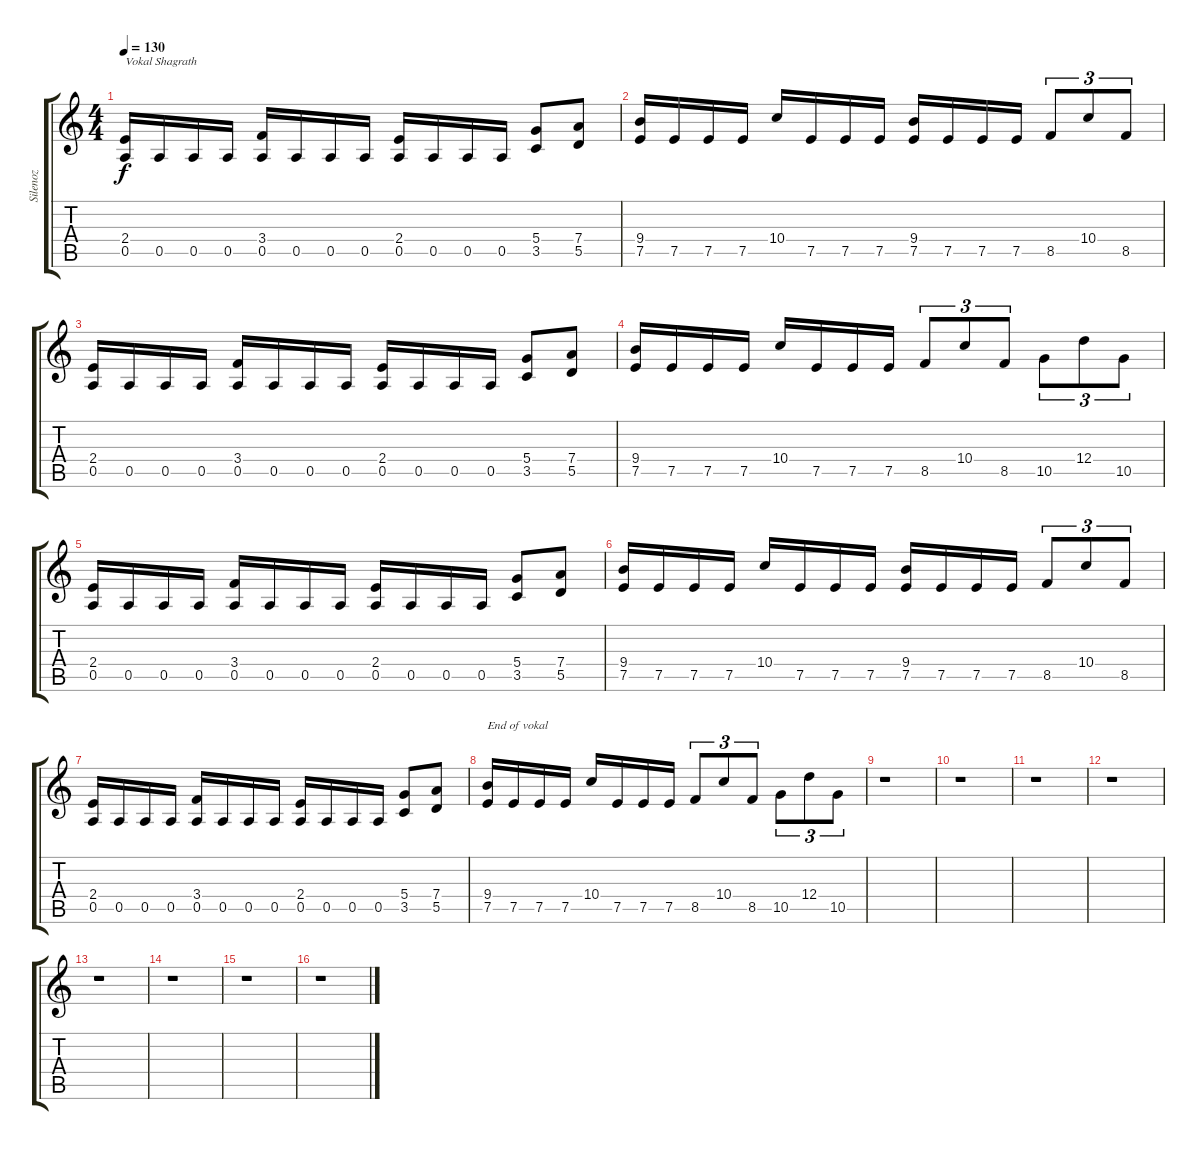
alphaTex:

\track ("Silenoz" "Silenoz") {instrument overdrivenguitar}
\staff {score tabs}
\tuning (E4 B3 G3 D3 A2 E2) {hide}
\ts (4 4)
\tempo 130
\clef g2
\ks c
(2.4 0.5).16{txt "Vokal Shagrath" dy f} 0.5.16 0.5.16 0.5.16 (3.4 0.5).16 0.5.16 0.5.16 0.5.16 (2.4 0.5).16 0.5.16 0.5.16 0.5.16 (5.4 3.5).8 (7.4 5.5).8 |
(9.4 7.5).16 7.5.16 7.5.16 7.5.16 10.4.16 7.5.16 7.5.16 7.5.16 (9.4 7.5).16 7.5.16 7.5.16 7.5.16 8.5.8{tu (3 2)} 10.4.8{tu (3 2)} 8.5.8{tu (3 2)} |
(2.4 0.5).16 0.5.16 0.5.16 0.5.16 (3.4 0.5).16 0.5.16 0.5.16 0.5.16 (2.4 0.5).16 0.5.16 0.5.16 0.5.16 (5.4 3.5).8 (7.4 5.5).8 |
(9.4 7.5).16 7.5.16 7.5.16 7.5.16 10.4.16 7.5.16 7.5.16 7.5.16 8.5.8{tu (3 2)} 10.4.8{tu (3 2)} 8.5.8{tu (3 2)} 10.5.8{tu (3 2)} 12.4.8{tu (3 2)} 10.5.8{tu (3 2)} |
(2.4 0.5).16 0.5.16 0.5.16 0.5.16 (3.4 0.5).16 0.5.16 0.5.16 0.5.16 (2.4 0.5).16 0.5.16 0.5.16 0.5.16 (5.4 3.5).8 (7.4 5.5).8 |
(9.4 7.5).16 7.5.16 7.5.16 7.5.16 10.4.16 7.5.16 7.5.16 7.5.16 (9.4 7.5).16 7.5.16 7.5.16 7.5.16 8.5.8{tu (3 2)} 10.4.8{tu (3 2)} 8.5.8{tu (3 2)} |
(2.4 0.5).16 0.5.16 0.5.16 0.5.16 (3.4 0.5).16 0.5.16 0.5.16 0.5.16 (2.4 0.5).16 0.5.16 0.5.16 0.5.16 (5.4 3.5).8 (7.4 5.5).8 |
(9.4 7.5).16{txt "End of vokal"} 7.5.16 7.5.16 7.5.16 10.4.16 7.5.16 7.5.16 7.5.16 8.5.8{tu (3 2)} 10.4.8{tu (3 2)} 8.5.8{tu (3 2)} 10.5.8{tu (3 2)} 12.4.8{tu (3 2)} 10.5.8{tu (3 2)} |
r.1 |
r.1 |
r.1 |
r.1 |
r.1 |
r.1 |
r.1 |
r.1
